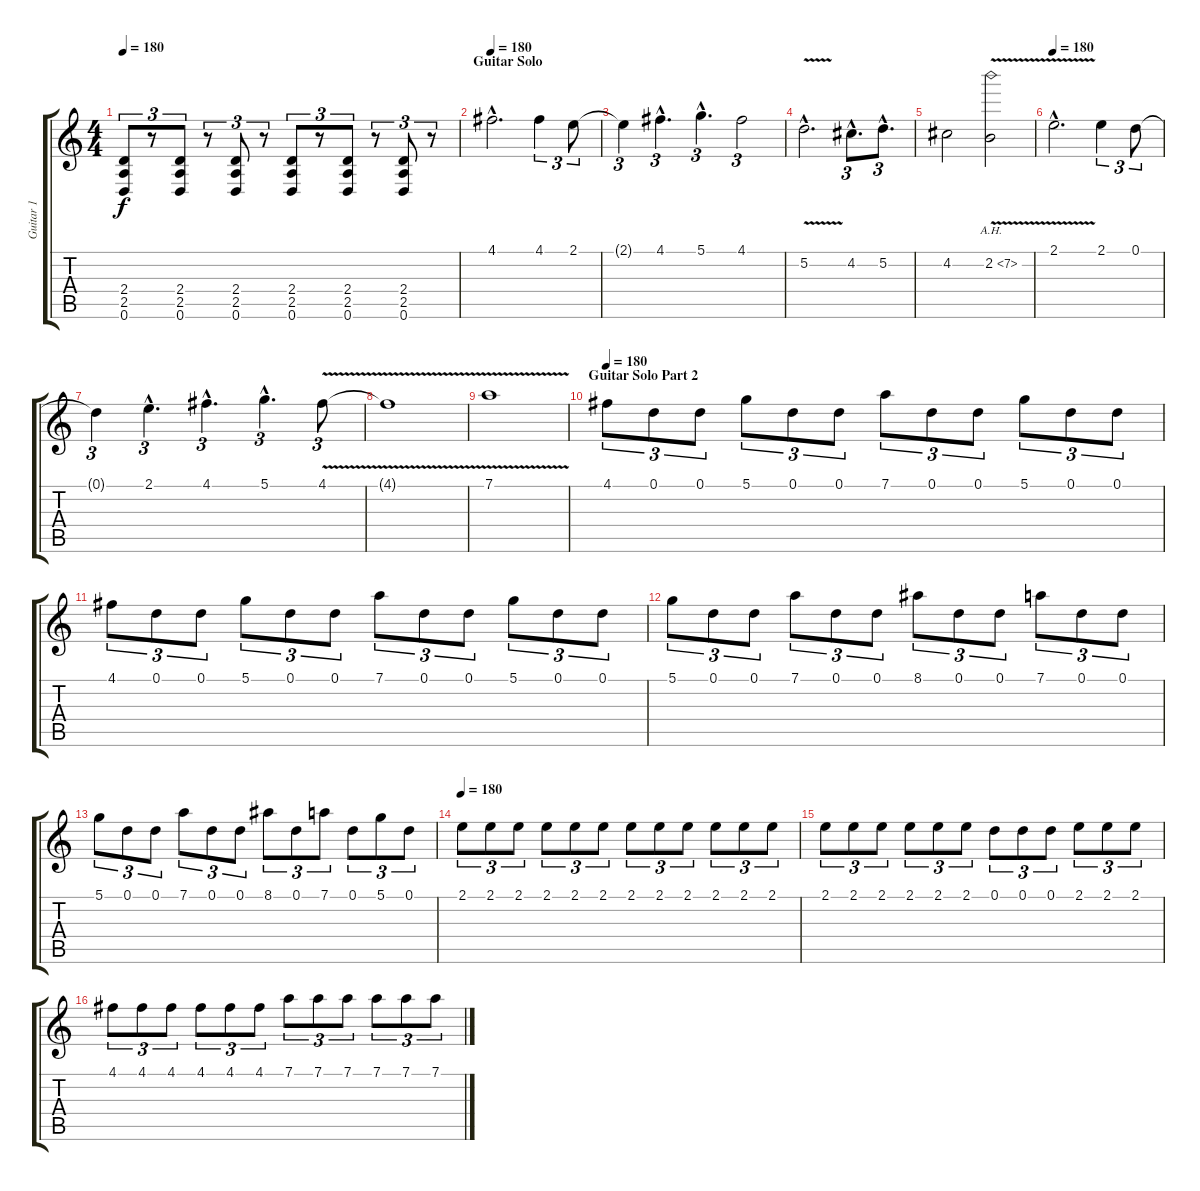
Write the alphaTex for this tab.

\track ("Guitar 1" "Guitar 1") {instrument distortionguitar}
\staff {score tabs}
\tuning (D4 A3 F3 C3 G2 D2) {hide}
\ts (4 4)
\tempo 180
\clef g2
\ks c
(2.4 2.5 0.6).8{tu (3 2) dy f} r.8{tu (3 2)} (2.4 2.5 0.6).8{tu (3 2)} r.8{tu (3 2)} (2.4 2.5 0.6).8{tu (3 2)} r.8{tu (3 2)} (2.4 2.5 0.6).8{tu (3 2)} r.8{tu (3 2)} (2.4 2.5 0.6).8{tu (3 2)} r.8{tu (3 2)} (2.4 2.5 0.6).8{tu (3 2)} r.8{tu (3 2)} |
\section ("" "Guitar Solo")
\tempo 180
4.1{hac}.2{d} 4.1.4{tu (3 2)} 2.1.8{tu (3 2)} |
2.1{t}.4{tu (3 2)} 4.1{hac}.4{d tu (3 2)} 5.1{hac}.4{d tu (3 2)} 4.1.2{tu (3 2)} |
5.2{v hac}.2{d} 4.2{hac}.8{d tu (3 2)} 5.2{hac}.8{d tu (3 2)} |
4.2.2 2.2{ah 5 v}.2 |
\tempo 180
2.1{v hac}.2{d} 2.1.4{tu (3 2)} 0.1.8{tu (3 2)} |
0.1{t}.4{tu (3 2)} 2.1{hac}.4{d tu (3 2)} 4.1{hac}.4{d tu (3 2)} 5.1{hac}.4{d tu (3 2)} 4.1{v}.8{tu (3 2)} |
4.1{t}.1 |
7.1{v}.1 |
\section ("" "Guitar Solo Part 2")
\tempo 180
4.1.8{tu (3 2)} 0.1.8{tu (3 2)} 0.1.8{tu (3 2)} 5.1.8{tu (3 2)} 0.1.8{tu (3 2)} 0.1.8{tu (3 2)} 7.1.8{tu (3 2)} 0.1.8{tu (3 2)} 0.1.8{tu (3 2)} 5.1.8{tu (3 2)} 0.1.8{tu (3 2)} 0.1.8{tu (3 2)} |
4.1.8{tu (3 2)} 0.1.8{tu (3 2)} 0.1.8{tu (3 2)} 5.1.8{tu (3 2)} 0.1.8{tu (3 2)} 0.1.8{tu (3 2)} 7.1.8{tu (3 2)} 0.1.8{tu (3 2)} 0.1.8{tu (3 2)} 5.1.8{tu (3 2)} 0.1.8{tu (3 2)} 0.1.8{tu (3 2)} |
5.1.8{tu (3 2)} 0.1.8{tu (3 2)} 0.1.8{tu (3 2)} 7.1.8{tu (3 2)} 0.1.8{tu (3 2)} 0.1.8{tu (3 2)} 8.1.8{tu (3 2)} 0.1.8{tu (3 2)} 0.1.8{tu (3 2)} 7.1.8{tu (3 2)} 0.1.8{tu (3 2)} 0.1.8{tu (3 2)} |
5.1.8{tu (3 2)} 0.1.8{tu (3 2)} 0.1.8{tu (3 2)} 7.1.8{tu (3 2)} 0.1.8{tu (3 2)} 0.1.8{tu (3 2)} 8.1.8{tu (3 2)} 0.1.8{tu (3 2)} 7.1.8{tu (3 2)} 0.1.8{tu (3 2)} 5.1.8{tu (3 2)} 0.1.8{tu (3 2)} |
\tempo 180
2.1.8{tu (3 2)} 2.1.8{tu (3 2)} 2.1.8{tu (3 2)} 2.1.8{tu (3 2)} 2.1.8{tu (3 2)} 2.1.8{tu (3 2)} 2.1.8{tu (3 2)} 2.1.8{tu (3 2)} 2.1.8{tu (3 2)} 2.1.8{tu (3 2)} 2.1.8{tu (3 2)} 2.1.8{tu (3 2)} |
2.1.8{tu (3 2)} 2.1.8{tu (3 2)} 2.1.8{tu (3 2)} 2.1.8{tu (3 2)} 2.1.8{tu (3 2)} 2.1.8{tu (3 2)} 0.1.8{tu (3 2)} 0.1.8{tu (3 2)} 0.1.8{tu (3 2)} 2.1.8{tu (3 2)} 2.1.8{tu (3 2)} 2.1.8{tu (3 2)} |
4.1.8{tu (3 2)} 4.1.8{tu (3 2)} 4.1.8{tu (3 2)} 4.1.8{tu (3 2)} 4.1.8{tu (3 2)} 4.1.8{tu (3 2)} 7.1.8{tu (3 2)} 7.1.8{tu (3 2)} 7.1.8{tu (3 2)} 7.1.8{tu (3 2)} 7.1.8{tu (3 2)} 7.1.8{tu (3 2)}
